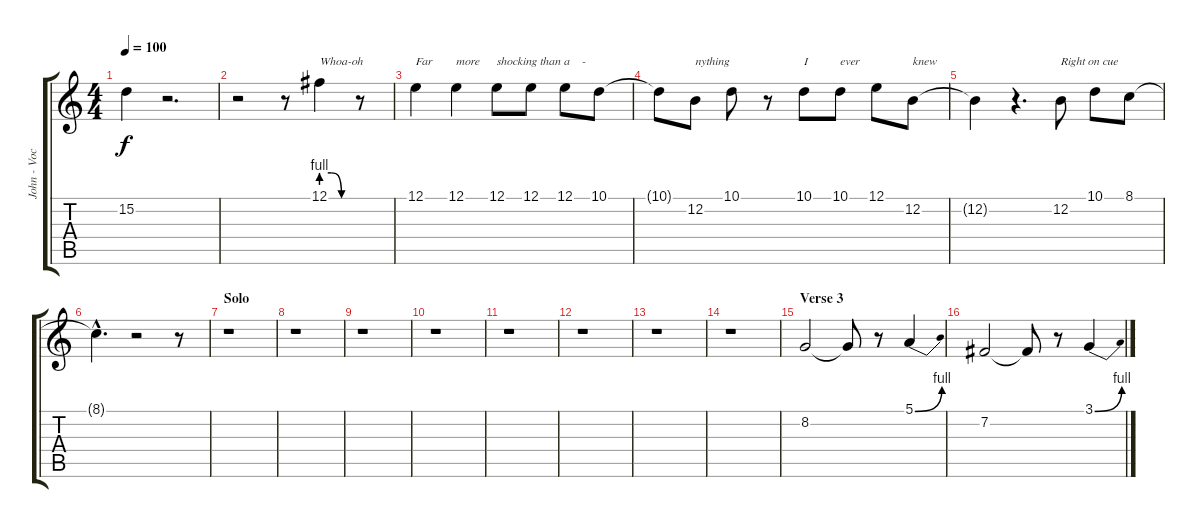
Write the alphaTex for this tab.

\track ("John - Vocals" "John - Voc") {instrument choiraahs}
\staff {score tabs}
\tuning (E4 B3 G3 D3 A2 E2) {hide}
\ts (4 4)
\tempo 100
\clef g2
\ks c
15.2{t}.4{dy f} r.2{d} |
r.2 r.8 12.1{be (custom 0 4 20 4 40 0 60 0)}.4{txt "Whoa-oh"} r.8 |
12.1.4{txt "Far"} 12.1.4{txt "more"} 12.1.8{txt "shocking than a    -"} 12.1.8 12.1.8 10.1.8 |
10.1{t}.8 12.2.8{txt "nything"} 10.1.8 r.8 10.1.8{txt "I"} 10.1.8{txt "ever"} 12.1.8 12.2.8{txt "knew"} |
12.2{t}.4 r.4{d} 12.2.8{txt "Right on cue"} 10.1.8 8.1.8 |
8.1{hac t}.4{d} r.2 r.8 |
\section ("" "Solo")
r.1 |
r.1 |
r.1 |
r.1 |
r.1 |
r.1 |
r.1 |
r.1 |
\section ("" "Verse 3")
8.2.2{volume 10 instrument choiraahs} 8.2{t}.8 r.8 5.1{be (bend 0 0 60 4)}.4 |
7.2.2 7.2{t}.8 r.8 3.1{be (bend 0 0 60 4)}.4
